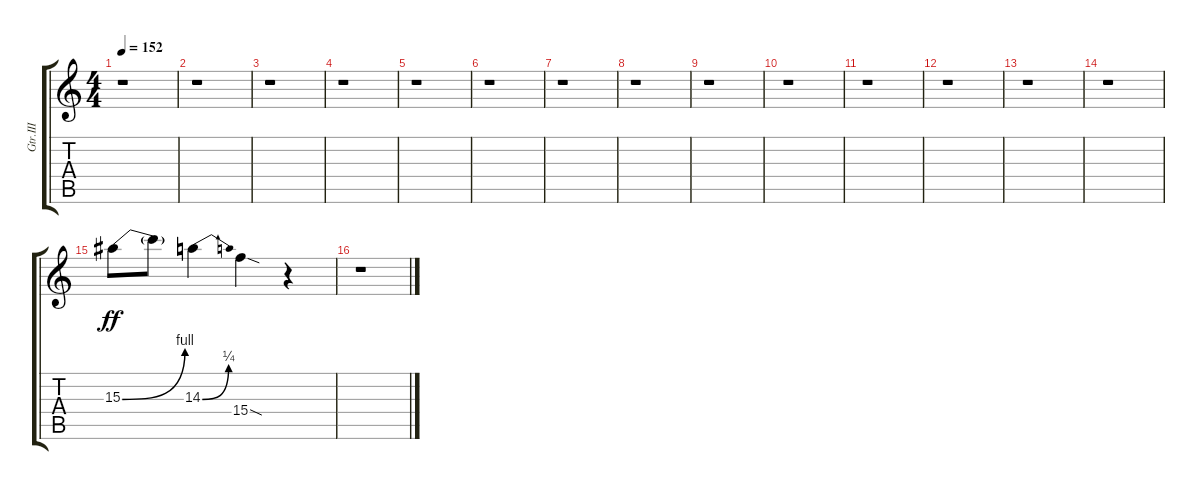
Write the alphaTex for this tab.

\track ("Gtr.III" "Gtr.III") {instrument distortionguitar}
\staff {score tabs}
\tuning (E4 B3 G3 D3 A2 E2) {hide}
\ts (4 4)
\tempo 152
\clef g2
\ks c
r.1{dy f} |
r.1 |
r.1 |
r.1 |
r.1 |
r.1 |
r.1 |
r.1 |
r.1 |
r.1 |
r.1 |
r.1 |
r.1 |
r.1 |
15.3{be (bend 0 0 60 4)}.8{dy ff} 15.3{t}.8 14.3{be (bend 0 0 60 1)}.4 15.4{sod}.4 r.4 |
r.1
